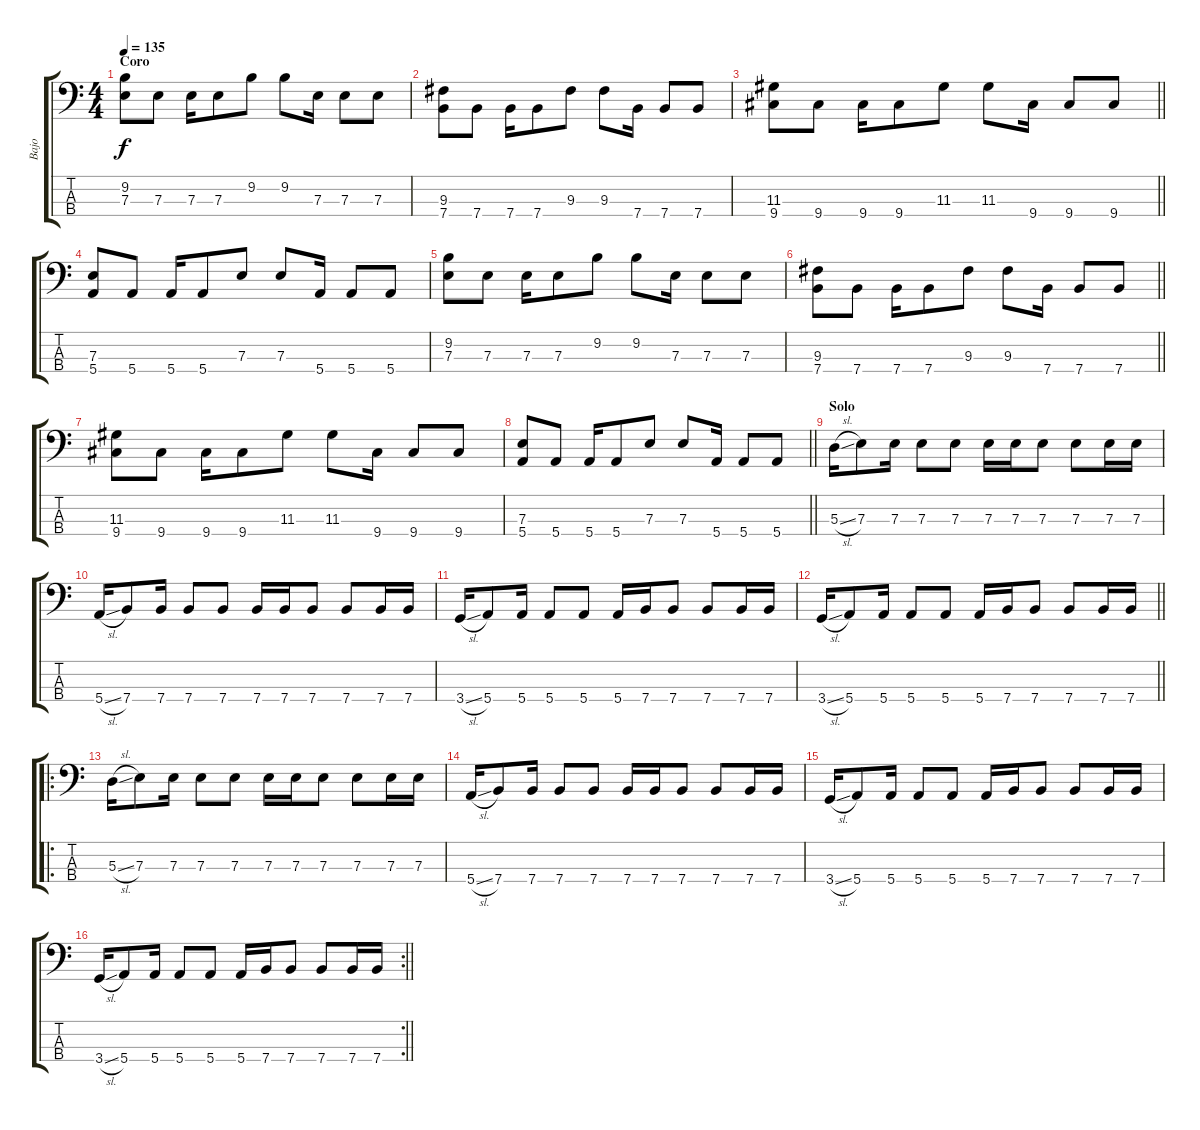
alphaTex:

\track ("Bajo" "Bajo") {instrument electricbassfinger}
\staff {score tabs}
\tuning (G2 D2 A1 E1) {hide}
\ts (4 4)
\section ("" "Coro")
\tempo 135
\clef f4
\ks c
(9.2 7.3).8{dy f} 7.3.8 7.3.16 7.3.8 9.2.8 9.2.8 7.3.16 7.3.8 7.3.8 |
(9.3 7.4).8 7.4.8 7.4.16 7.4.8 9.3.8 9.3.8 7.4.16 7.4.8 7.4.8 |
\barLineRight lightlight
(11.3 9.4).8 9.4.8 9.4.16 9.4.8 11.3.8 11.3.8 9.4.16 9.4.8 9.4.8 |
(7.3 5.4).8 5.4.8 5.4.16 5.4.8 7.3.8 7.3.8 5.4.16 5.4.8 5.4.8 |
(9.2 7.3).8 7.3.8 7.3.16 7.3.8 9.2.8 9.2.8 7.3.16 7.3.8 7.3.8 |
\barLineRight lightlight
(9.3 7.4).8 7.4.8 7.4.16 7.4.8 9.3.8 9.3.8 7.4.16 7.4.8 7.4.8 |
(11.3 9.4).8 9.4.8 9.4.16 9.4.8 11.3.8 11.3.8 9.4.16 9.4.8 9.4.8 |
\barLineRight lightlight
(7.3 5.4).8 5.4.8 5.4.16 5.4.8 7.3.8 7.3.8 5.4.16 5.4.8 5.4.8 |
\section ("" "Solo")
5.3{sl}.16 7.3.8 7.3.16 7.3.8 7.3.8 7.3.16 7.3.16 7.3.8 7.3.8 7.3.16 7.3.16 |
5.4{sl}.16 7.4.8 7.4.16 7.4.8 7.4.8 7.4.16 7.4.16 7.4.8 7.4.8 7.4.16 7.4.16 |
3.4{sl}.16 5.4.8 5.4.16 5.4.8 5.4.8 5.4.16 7.4.16 7.4.8 7.4.8 7.4.16 7.4.16 |
\barLineRight lightlight
3.4{sl}.16 5.4.8 5.4.16 5.4.8 5.4.8 5.4.16 7.4.16 7.4.8 7.4.8 7.4.16 7.4.16 |
\ro
5.3{sl}.16 7.3.8 7.3.16 7.3.8 7.3.8 7.3.16 7.3.16 7.3.8 7.3.8 7.3.16 7.3.16 |
5.4{sl}.16 7.4.8 7.4.16 7.4.8 7.4.8 7.4.16 7.4.16 7.4.8 7.4.8 7.4.16 7.4.16 |
3.4{sl}.16 5.4.8 5.4.16 5.4.8 5.4.8 5.4.16 7.4.16 7.4.8 7.4.8 7.4.16 7.4.16 |
\rc 2
\barLineRight lightlight
3.4{sl}.16 5.4.8 5.4.16 5.4.8 5.4.8 5.4.16 7.4.16 7.4.8 7.4.8 7.4.16 7.4.16
